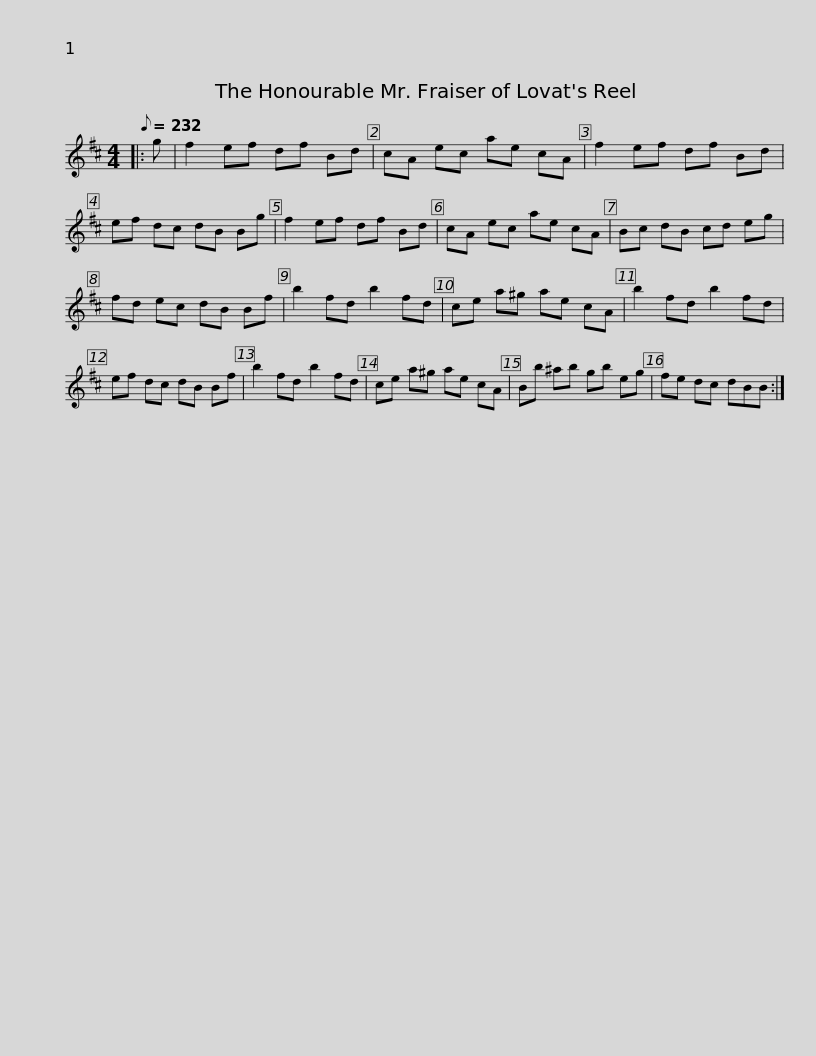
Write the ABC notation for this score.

X:1
L:1/8
Q:1/8=232
M:4/4
I:linebreak $
K:Bmin
V:1 treble
V:1
|: g | f2 ef df Bd | cA ec ae cA | f2 ef df Bd | ef dc dB Bg | %5
 f2 ef df Bd |$ cA ec ae cA | Bc dB cd eg | fd ec dB Bf | b2 fd b2 fd | %10
 ce a^g ae cA | b2 fd b2 fd |$ ef dc dB Bf | b2 fd b2 fd | ce a^g ae cA | %15
 Bb ^ab gb eg | fe dc dBB :| %17
